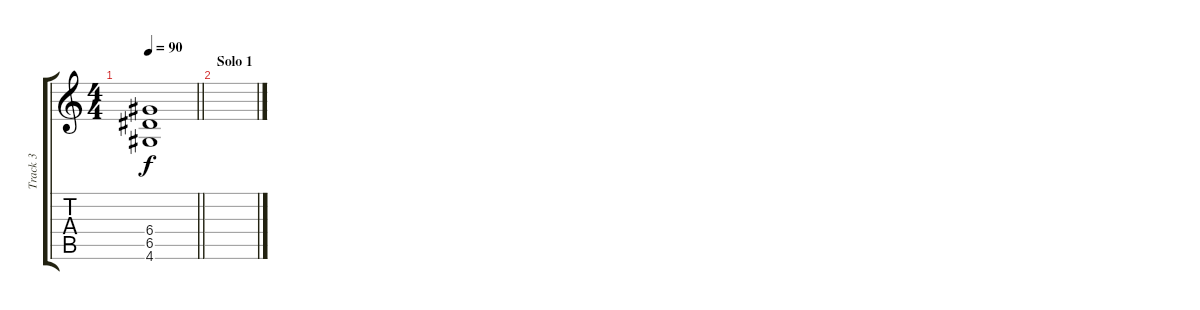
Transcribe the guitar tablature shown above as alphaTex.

\track ("Track 3" "Track 3") {instrument distortionguitar}
\staff {score tabs}
\tuning (E4 B3 G3 D3 A2 E2) {hide}
\ts (4 4)
\tempo 90
\clef g2
\barLineRight lightlight
\ks c
(6.4{t} 6.5{t} 4.6{t}).1{dy f} |
\section ("" "Solo 1")
